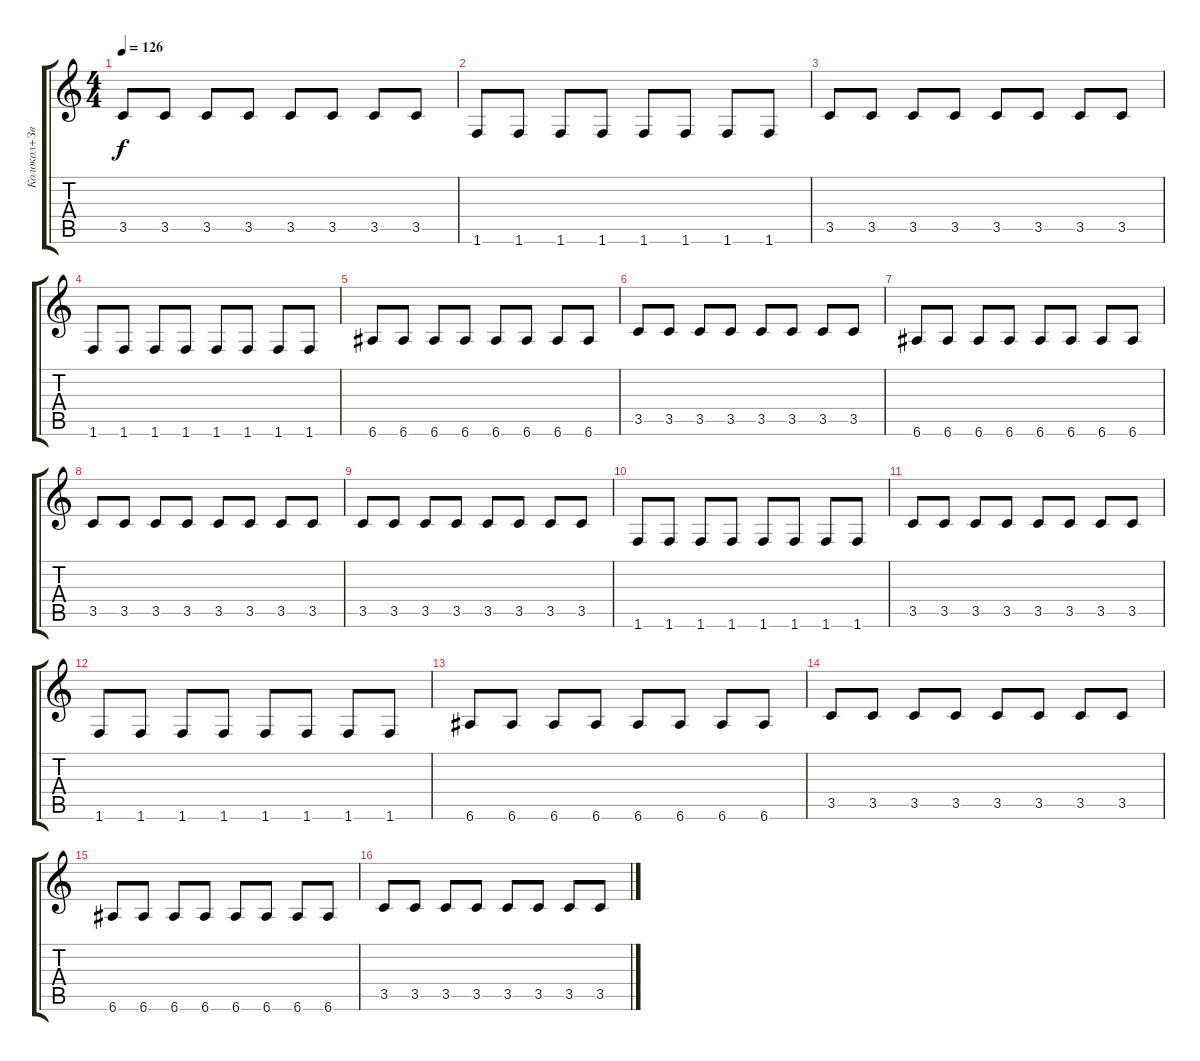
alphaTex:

\track ("Колокол+Звук" "Колокол+Зв") {instrument synthbass1}
\staff {score tabs}
\tuning (E4 B3 G3 D3 A2 E2) {hide}
\ts (4 4)
\tempo 126
\clef g2
\ks c
3.5.8{dy f volume 8 balance 11} 3.5.8 3.5.8 3.5.8 3.5.8 3.5.8 3.5.8 3.5.8 |
1.6.8 1.6.8 1.6.8 1.6.8 1.6.8 1.6.8 1.6.8 1.6.8 |
3.5.8 3.5.8 3.5.8 3.5.8 3.5.8 3.5.8 3.5.8 3.5.8 |
1.6.8 1.6.8 1.6.8 1.6.8 1.6.8 1.6.8 1.6.8 1.6.8 |
6.6.8 6.6.8 6.6.8 6.6.8 6.6.8 6.6.8 6.6.8 6.6.8 |
3.5.8 3.5.8 3.5.8 3.5.8 3.5.8 3.5.8 3.5.8 3.5.8 |
6.6.8 6.6.8 6.6.8 6.6.8 6.6.8 6.6.8 6.6.8 6.6.8 |
3.5.8 3.5.8 3.5.8 3.5.8 3.5.8 3.5.8 3.5.8 3.5.8 |
3.5.8 3.5.8 3.5.8 3.5.8 3.5.8 3.5.8 3.5.8 3.5.8 |
1.6.8 1.6.8 1.6.8 1.6.8 1.6.8 1.6.8 1.6.8 1.6.8 |
3.5.8 3.5.8 3.5.8 3.5.8 3.5.8 3.5.8 3.5.8 3.5.8 |
1.6.8 1.6.8 1.6.8 1.6.8 1.6.8 1.6.8 1.6.8 1.6.8 |
6.6.8 6.6.8 6.6.8 6.6.8 6.6.8 6.6.8 6.6.8 6.6.8 |
3.5.8 3.5.8 3.5.8 3.5.8 3.5.8 3.5.8 3.5.8 3.5.8 |
6.6.8 6.6.8 6.6.8 6.6.8 6.6.8 6.6.8 6.6.8 6.6.8 |
3.5.8 3.5.8 3.5.8 3.5.8 3.5.8 3.5.8 3.5.8 3.5.8
